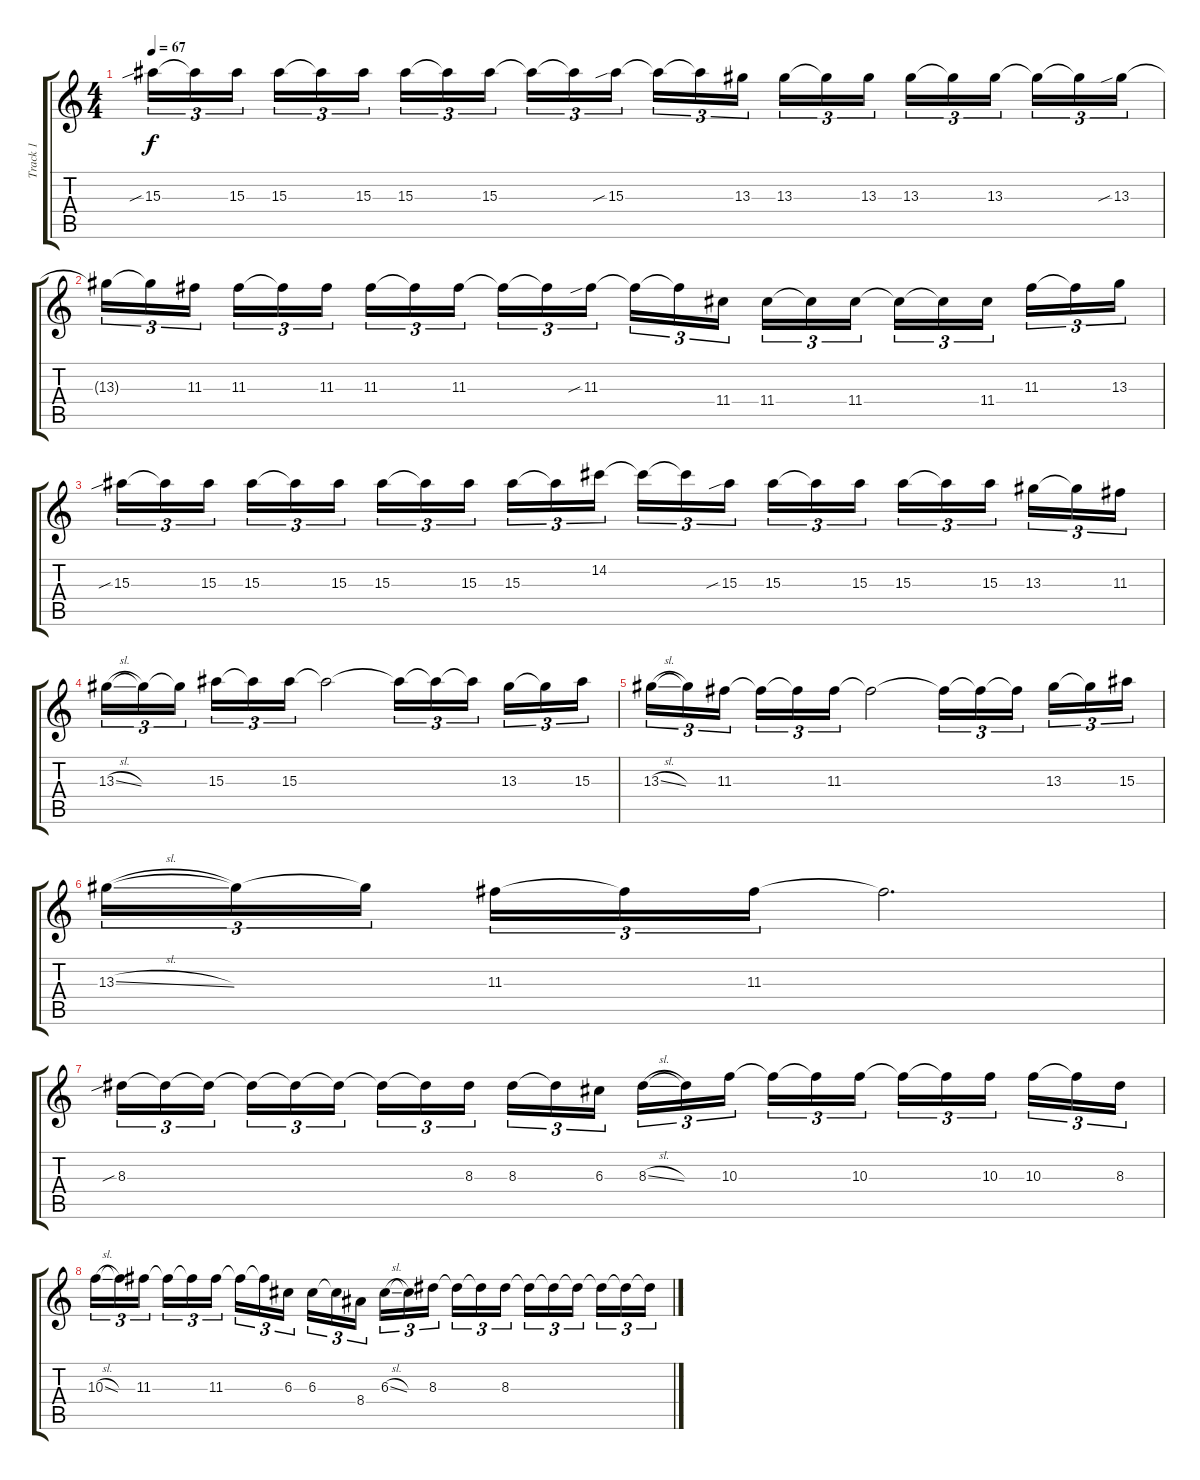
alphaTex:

\track ("Track 1" "Track 1") {instrument electricguitarjazz}
\staff {score tabs}
\tuning (E4 B3 G3 D3 A2 E2) {hide}
\ts (4 4)
\tempo 67
\clef g2
\ks c
15.3{sib}.16{tu (3 2) dy f} 15.3{t}.16{tu (3 2)} 15.3.16{tu (3 2) beam splitsecondary} 15.3.16{tu (3 2)} 15.3{t}.16{tu (3 2)} 15.3.16{tu (3 2)} 15.3.16{tu (3 2)} 15.3{t}.16{tu (3 2)} 15.3.16{tu (3 2) beam splitsecondary} 15.3{t}.16{tu (3 2)} 15.3{t}.16{tu (3 2)} 15.3{sib}.16{tu (3 2)} 15.3{t}.16{tu (3 2)} 15.3{t}.16{tu (3 2)} 13.3.16{tu (3 2) beam splitsecondary} 13.3.16{tu (3 2)} 13.3{t}.16{tu (3 2)} 13.3.16{tu (3 2)} 13.3.16{tu (3 2)} 13.3{t}.16{tu (3 2)} 13.3.16{tu (3 2) beam splitsecondary} 13.3{t}.16{tu (3 2)} 13.3{t}.16{tu (3 2)} 13.3{sib}.16{tu (3 2)} |
13.3{t}.16{tu (3 2)} 13.3{t}.16{tu (3 2)} 11.3.16{tu (3 2) beam splitsecondary} 11.3.16{tu (3 2)} 11.3{t}.16{tu (3 2)} 11.3.16{tu (3 2)} 11.3.16{tu (3 2)} 11.3{t}.16{tu (3 2)} 11.3.16{tu (3 2) beam splitsecondary} 11.3{t}.16{tu (3 2)} 11.3{t}.16{tu (3 2)} 11.3{sib}.16{tu (3 2)} 11.3{t}.16{tu (3 2)} 11.3{t}.16{tu (3 2)} 11.4.16{tu (3 2) beam splitsecondary} 11.4.16{tu (3 2)} 11.4{t}.16{tu (3 2)} 11.4.16{tu (3 2)} 11.4{t}.16{tu (3 2)} 11.4{t}.16{tu (3 2)} 11.4.16{tu (3 2) beam splitsecondary} 11.3.16{tu (3 2)} 11.3{t}.16{tu (3 2)} 13.3.16{tu (3 2)} |
15.3{sib}.16{tu (3 2)} 15.3{t}.16{tu (3 2)} 15.3.16{tu (3 2) beam splitsecondary} 15.3.16{tu (3 2)} 15.3{t}.16{tu (3 2)} 15.3.16{tu (3 2)} 15.3.16{tu (3 2)} 15.3{t}.16{tu (3 2)} 15.3.16{tu (3 2) beam splitsecondary} 15.3.16{tu (3 2)} 15.3{t}.16{tu (3 2)} 14.2.16{tu (3 2)} 14.2{t}.16{tu (3 2)} 14.2{t}.16{tu (3 2)} 15.3{sib}.16{tu (3 2) beam splitsecondary} 15.3.16{tu (3 2)} 15.3{t}.16{tu (3 2)} 15.3.16{tu (3 2)} 15.3.16{tu (3 2)} 15.3{t}.16{tu (3 2)} 15.3.16{tu (3 2) beam splitsecondary} 13.3.16{tu (3 2)} 13.3{t}.16{tu (3 2)} 11.3.16{tu (3 2)} |
13.3{sl}.16{tu (3 2)} 13.3{t}.16{tu (3 2)} 13.3{t}.16{tu (3 2) beam splitsecondary} 15.3.16{tu (3 2)} 15.3{t}.16{tu (3 2)} 15.3.16{tu (3 2)} 15.3{t}.2 15.3{t}.16{tu (3 2)} 15.3{t}.16{tu (3 2)} 15.3{t}.16{tu (3 2) beam splitsecondary} 13.3.16{tu (3 2)} 13.3{t}.16{tu (3 2)} 15.3.16{tu (3 2)} |
13.3{sl}.16{tu (3 2)} 13.3{t}.16{tu (3 2)} 11.3.16{tu (3 2) beam splitsecondary} 11.3{t}.16{tu (3 2)} 11.3{t}.16{tu (3 2)} 11.3.16{tu (3 2)} 11.3{t}.2 11.3{t}.16{tu (3 2)} 11.3{t}.16{tu (3 2)} 11.3{t}.16{tu (3 2) beam splitsecondary} 13.3.16{tu (3 2)} 13.3{t}.16{tu (3 2)} 15.3.16{tu (3 2)} |
13.3{sl}.16{tu (3 2)} 13.3{t}.16{tu (3 2)} 13.3{t}.16{tu (3 2) beam splitsecondary} 11.3.16{tu (3 2)} 11.3{t}.16{tu (3 2)} 11.3.16{tu (3 2)} 11.3{t}.2{d} |
8.3{sib}.16{tu (3 2) instrument electricguitarjazz} 8.3{t}.16{tu (3 2)} 8.3{t}.16{tu (3 2) beam splitsecondary} 8.3{t}.16{tu (3 2)} 8.3{t}.16{tu (3 2)} 8.3{t}.16{tu (3 2)} 8.3{t}.16{tu (3 2)} 8.3{t}.16{tu (3 2)} 8.3.16{tu (3 2) beam splitsecondary} 8.3.16{tu (3 2)} 8.3{t}.16{tu (3 2)} 6.3.16{tu (3 2)} 8.3{sl}.16{tu (3 2)} 8.3{t}.16{tu (3 2)} 10.3.16{tu (3 2) beam splitsecondary} 10.3{t}.16{tu (3 2)} 10.3{t}.16{tu (3 2)} 10.3.16{tu (3 2)} 10.3{t}.16{tu (3 2)} 10.3{t}.16{tu (3 2)} 10.3.16{tu (3 2) beam splitsecondary} 10.3.16{tu (3 2)} 10.3{t}.16{tu (3 2)} 8.3.16{tu (3 2)} |
10.3{sl}.16{tu (3 2)} 10.3{t}.16{tu (3 2)} 11.3.16{tu (3 2) beam splitsecondary} 11.3{t}.16{tu (3 2)} 11.3{t}.16{tu (3 2)} 11.3.16{tu (3 2)} 11.3{t}.16{tu (3 2)} 11.3{t}.16{tu (3 2)} 6.3.16{tu (3 2) beam splitsecondary} 6.3.16{tu (3 2)} 6.3{t}.16{tu (3 2)} 8.4.16{tu (3 2)} 6.3{sl}.16{tu (3 2)} 6.3{t}.16{tu (3 2)} 8.3.16{tu (3 2) beam splitsecondary} 8.3{t}.16{tu (3 2)} 8.3{t}.16{tu (3 2)} 8.3.16{tu (3 2)} 8.3{t}.16{tu (3 2)} 8.3{t}.16{tu (3 2)} 8.3{t}.16{tu (3 2) beam splitsecondary} 8.3{t}.16{tu (3 2)} 8.3{t}.16{tu (3 2)} 8.3{t}.16{tu (3 2)}
